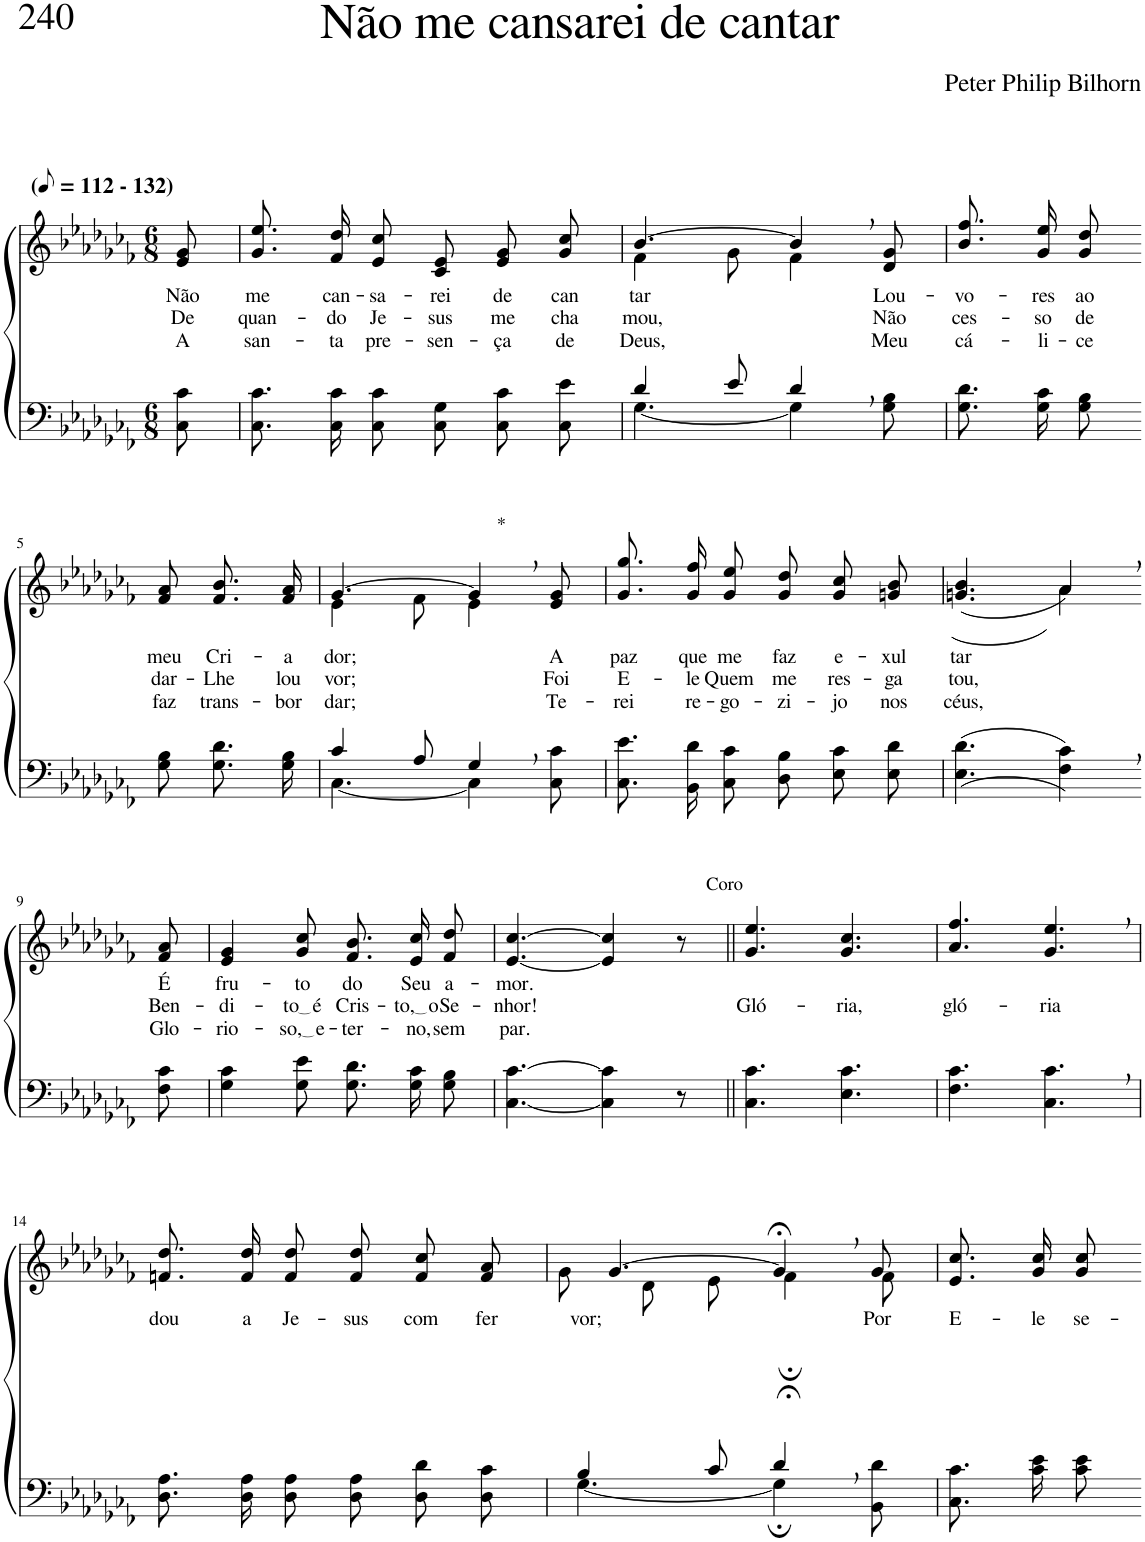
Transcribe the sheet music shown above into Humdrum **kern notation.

**kern	**kern	**text	**text	**text
*part2	*part1	*part1	*part1	*part1
*staff2	*staff1	*staff1	*staff1	*staff1
*I"Parte III e IV	*I"Parte I e II	*	*	*
*clefF4	*clefG2	*	*	*
*Trd2c3	*Trd2c3	*	*	*
*k[b-e-a-d-g-c-f-]	*k[b-e-a-d-g-c-f-]	*	*	*
*M6/8	*M6/8	*	*	*
*MM56	*MM56	*	*	*
=1	=1	=1	=1	=1
!	!LO:TX:a:B:t=(	!	!	!
!	!LO:TX:a:B:t=- 132)	!	!	!
!	!	!LO:LY:b	!LO:LY:b	!LO:LY:b
8C-\ 8c-\	8e-/ 8g-/	Não	De	A
=2	=2	=2	=2	=2
!	!	!LO:LY:b	!LO:LY:b	!LO:LY:b
8.C-\ 8.c-\L	8.g-/ 8.ee-/L	me	quan-	san-
!	!	!LO:LY:b	!LO:LY:b	!LO:LY:b
16C-\ 16c-\K	16f-/ 16dd-/K	can-	-do	-ta
!	!	!LO:LY:b	!LO:LY:b	!LO:LY:b
8C-\ 8c-\J	8e-/ 8cc-/J	-sa-	Je-	pre-
!	!	!LO:LY:b	!LO:LY:b	!LO:LY:b
8C-\ 8G-\L	8c-/ 8e-/L	-rei	-sus	-sen-
!	!	!LO:LY:b	!LO:LY:b	!LO:LY:b
8C-\ 8c-\	8e-/ 8g-/	de	me	-ça
!	!	!LO:LY:b	!LO:LY:b	!LO:LY:b
8C-\ 8e-\J	8g-/ 8cc-/J	can-	cha-	de
=3	=3	=3	=3	=3
*^	*^	*	*	*
!	!	!	!	!LO:LY:b	!LO:LY:b	!LO:LY:b
4d-/	[4.G-\	[4.b-/	4f-\	-tar	-mou,	Deus,
8e-/	.	.	8g-\	.	.	.
4d-,/	4G-\]	4b-,/]	4f-\	.	.	.
!	!	!	!	!LO:LY:b	!LO:LY:b	!LO:LY:b
8ryy	8G-\ 8B-\	8d-/ 8g-/	8ryy	Lou-	Não	Meu
=4	=4	=4	=4	=4	=4	=4
!	!	!	!	!LO:LY:b	!LO:LY:b	!LO:LY:b
*v	*v	*	*	*	*	*
*	*v	*v	*	*	*
8.G-\ 8.d-\L	8.b-\ 8.ff-\L	-vo-	ces-	cá-
!	!	!LO:LY:b	!LO:LY:b	!LO:LY:b
16G-\ 16c-\K	16g-\ 16ee-\K	-res	-so	-li-
!	!	!LO:LY:b	!LO:LY:b	!LO:LY:b
8G-\ 8B-\J	8g-\ 8dd-\J	ao	de	-ce
!!LO:LB:g=z
=5-	=5-	=5-	=5-	=5-
!	!	!LO:LY:b	!LO:LY:b	!LO:LY:b
8G-\ 8B-\L	8f-/ 8a-/L	meu	dar-	faz
!	!	!LO:LY:b	!LO:LY:b	!LO:LY:b
8.G-\ 8.d-\	8.f-/ 8.b-/	Cri-	-Lhe	trans-
!	!	!LO:LY:b	!LO:LY:b	!LO:LY:b
16G-\ 16B-\Jk	16f-/ 16a-/Jk	-a-	lou-	-bor-
=6	=6	=6	=6	=6
*^	*^	*	*	*
!	!	!	!	!LO:LY:b	!LO:LY:b	!LO:LY:b
4c-/	[4.C-\	[4.g-/	4e-\	-dor;	-vor;	-dar;
8A-/	.	.	8f-\	.	.	.
!	!	!LO:TX:a:t=*	!	!	!	!
4G-,/	4C-\]	4g-,/]	4e-\	.	.	.
!	!	!	!	!LO:LY:b	!LO:LY:b	!LO:LY:b
8ryy	8C-\ 8c-\	8e-/ 8g-/	8ryy	A	Foi	Te-
=7	=7	=7	=7	=7	=7	=7
!	!	!	!	!LO:LY:b	!LO:LY:b	!LO:LY:b
*v	*v	*	*	*	*	*
*	*v	*v	*	*	*
8.C-\ 8.e-\L	8.g-\ 8.gg-\L	paz	E-	-rei
!	!	!LO:LY:b	!LO:LY:b	!LO:LY:b
16BB-\ 16d-\K	16g-\ 16ff-\K	que	-le	re-
!	!	!LO:LY:b	!LO:LY:b	!LO:LY:b
8C-\ 8c-\J	8g-\ 8ee-\J	me	Quem	-go-
!	!	!LO:LY:b	!LO:LY:b	!LO:LY:b
8D-\ 8B-\L	8g-/ 8dd-/L	faz	me	-zi-
!	!	!LO:LY:b	!LO:LY:b	!LO:LY:b
8E-\ 8c-\	8g-/ 8cc-/	e-	res-	-jo
!	!	!LO:LY:b	!LO:LY:b	!LO:LY:b
8E-\ 8d-\J	8gn/ 8b-/J	-xul-	-ga-	nos
=8	=8	=8	=8	=8
*	*^	*	*	*
!	!	!	!LO:LY:b	!LO:LY:b	!LO:LY:b
(4.E-\ 4.d-\	4.ryy	((4.gn/ 4.b-/	-tar	-tou,	céus,
4F-\, 4c-\,))	(4a-,\	4a-/)	.	.	.
!!LO:LB:g=z
=9-	=9-	=9-	=9-	=9-	=9-
!	!	!	!LO:LY:b	!LO:LY:b	!LO:LY:b
*	*v	*v	*	*	*
8F-\ 8c-\	8f-/ 8a-/	É	Ben-	Glo-
=10	=10	=10	=10	=10
!	!	!LO:LY:b	!LO:LY:b	!LO:LY:b
4G-\ 4c-\	4e-/ 4g-/	fru-	-di-	-rio-
!	!	!LO:LY:b	!LO:LY:b	!LO:LY:b
8G-\ 8e-\	8g-/ 8cc-/	-to	to é	so, e
!	!	!LO:LY:b	!LO:LY:b	!LO:LY:b
8.G-\ 8.d-\L	8.f-/ 8.b-/L	do	Cris-	-ter-
!	!	!LO:LY:b	!LO:LY:b	!LO:LY:b
16G-\ 16c-\K	16e-/ 16cc-/K	Seu	to, o	-no,
!	!	!LO:LY:b	!LO:LY:b	!LO:LY:b
8G-\ 8B-\J	8f-/ 8dd-/J	a-	Se-	sem
=11	=11	=11	=11	=11
!	!	!LO:LY:b	!LO:LY:b	!LO:LY:b
[4.C-\ [4.c-\	[4.e-/ [4.cc-/	-mor.	-nhor!	par.
4C-\] 4c-\]	4e-/] 4cc-/]	.	.	.
!	!LO:TX:a:t=Coro	!	!	!
8r	8r	.	.	.
=12||	=12||	=12||	=12||	=12||
!	!	!	!LO:LY:b	!
4.C-\ 4.c-\	4.g-/ 4.ee-/	.	Gló-	.
!	!	!	!LO:LY:b	!
4.E-\ 4.c-\	4.g-/ 4.cc-/	.	-ria,	.
=13	=13	=13	=13	=13
!	!	!	!LO:LY:b	!
4.F-\ 4.c-\	4.a-/ 4.ff-/	.	gló-	.
!	!	!	!LO:LY:b	!
4.C-\, 4.c-\,	4.g-/, 4.ee-/,	.	-ria	.
!!LO:LB:g=z
=14	=14	=14	=14	=14
!	!	!LO:LY:b	!	!
8.D-\ 8.A-\L	8.fn/ 8.dd-/L	dou	.	.
!	!	!LO:LY:b	!	!
16D-\ 16A-\K	16f/ 16dd-/K	a	.	.
!	!	!LO:LY:b	!	!
8D-\ 8A-\J	8f/ 8dd-/J	Je-	.	.
!	!	!LO:LY:b	!	!
8D-\ 8A-\L	8f/ 8dd-/L	-sus	.	.
!	!	!LO:LY:b	!	!
8D-\ 8d-\	8f/ 8cc-/	com	.	.
!	!	!LO:LY:b	!	!
8D-\ 8c-\J	8f/ 8a-/J	fer-	.	.
=15	=15	=15	=15	=15
*^	*^	*	*	*
!	!	!	!	!LO:LY:b	!	!
4B-/	[4.G-\	[4.g-/	8g-\L	-vor;	.	.
.	.	.	8d-\	.	.	.
8c-/	.	.	8e-\J	.	.	.
4d-;<,/	4G-;\]	4g-;<,/]	4f-;\	.	.	.
!	!	!	!	!LO:LY:b	!	!
8ryy	8BB-\ 8d-\	8g-/	8f-\	Por	.	.
=16	=16	=16	=16	=16	=16	=16
!	!	!	!	!LO:LY:b	!	!
*v	*v	*	*	*	*	*
*	*v	*v	*	*	*
8.C-\ 8.c-\L	8.e-/ 8.cc-/L	E-	.	.
!	!	!LO:LY:b	!	!
16c-\ 16e-\K	16g-/ 16cc-/K	-le	.	.
!	!	!LO:LY:b	!	!
8c-\ 8e-\J	8g-/ 8cc-/J	se-	.	.
=-	=-	=-	=-	=-
*-	*-	*-	*-	*-
